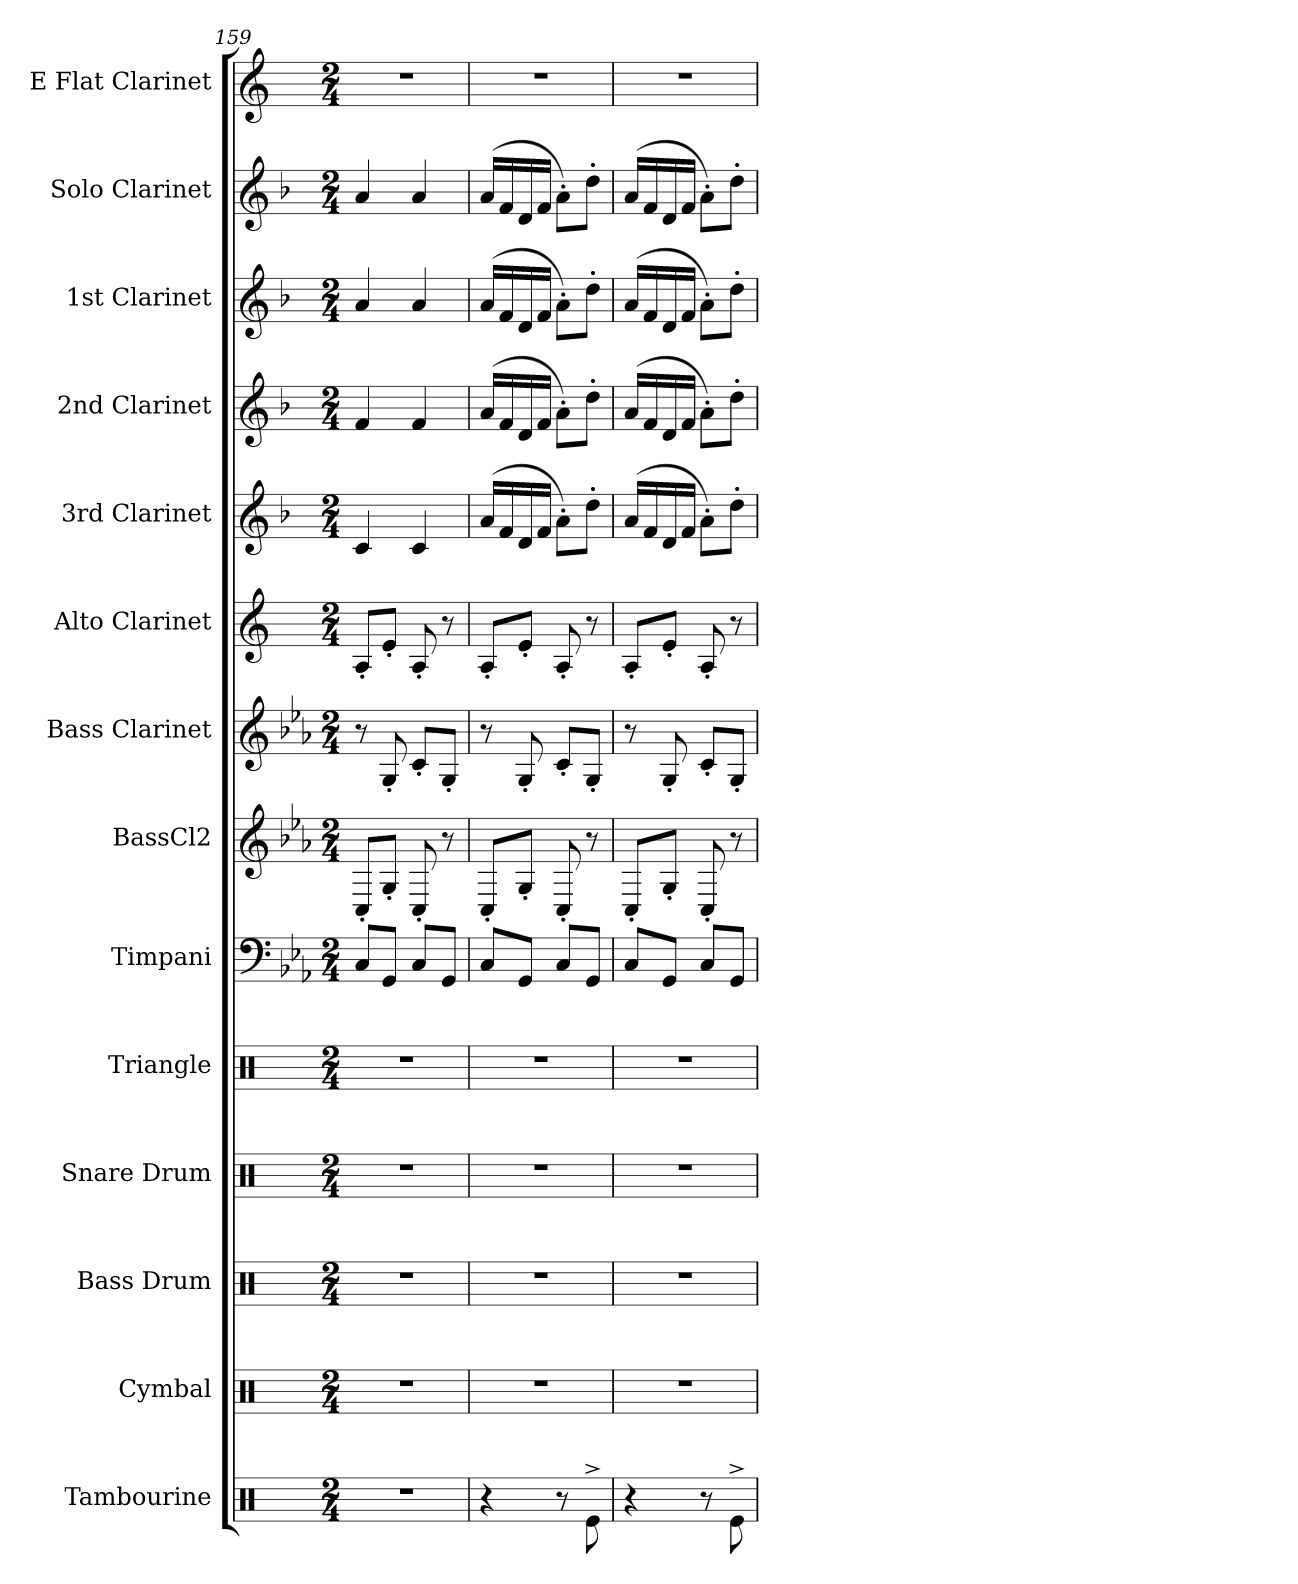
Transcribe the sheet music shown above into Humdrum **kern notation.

**kern	**kern	**kern	**kern	**kern	**kern	**kern	**kern	**kern	**kern	**kern	**kern	**kern	**kern
*part14	*part13	*part12	*part11	*part10	*part9	*part8	*part7	*part6	*part5	*part4	*part3	*part2	*part1
*staff14	*staff13	*staff12	*staff11	*staff10	*staff9	*staff8	*staff7	*staff6	*staff5	*staff4	*staff3	*staff2	*staff1
*I"Tambourine	*I"Cymbal	*I"Bass Drum	*I"Snare Drum	*I"Triangle	*I"Timpani	*I"BassCl2	*I"Bass Clarinet	*I"Alto Clarinet	*I"3rd Clarinet	*I"2nd Clarinet	*I"1st Clarinet	*I"Solo Clarinet	*I"E Flat Clarinet
*I'Tamb.	*I'Cym.	*I'B. Dr.	*I'Sn. Dr.	*I'Trgl.	*I'Timp.	*I'B. Cl2	*I'B. Cl.	*I'A. Cl.	*I'3rdCl.	*I'2nd Cl.	*I'1stCl.	*I'SoloCl.	*
*clefX	*clefX	*clefX	*clefX	*clefX	*clefF4	*clefG2	*clefG2	*clefG2	*clefG2	*clefG2	*clefG2	*clefG2	*clefG2
*	*	*	*	*	*	*ITrd8c14	*ITrd8c14	*ITrd5c9	*ITrd1c2	*ITrd1c2	*ITrd1c2	*ITrd1c2	*ITrd-2c-3
*k[]	*k[]	*k[]	*k[]	*k[]	*k[b-e-a-]	*k[b-e-a-]	*k[b-e-a-]	*k[b-e-a-]	*k[b-e-a-]	*k[b-e-a-]	*k[b-e-a-]	*k[b-e-a-]	*k[b-e-a-]
*M2/4	*M2/4	*M2/4	*M2/4	*M2/4	*M2/4	*M2/4	*M2/4	*M2/4	*M2/4	*M2/4	*M2/4	*M2/4	*M2/4
=159	=159	=159	=159	=159	=159	=159	=159	=159	=159	=159	=159	=159	=159
2r	2r	2r	2r	2r	8C/L	8CC'/L	8r	8C'/L	4B-/	4e-/	4g/	4g/	2r
.	.	.	.	.	8GG/J	8GG'/J	8GG'/	8G'/J	.	.	.	.	.
.	.	.	.	.	8C/L	8CC'/	8C'/L	8C'/	4B-/	4e-/	4g/	4g/	.
.	.	.	.	.	8GG/J	8r	8GG'/J	8r	.	.	.	.	.
=160	=160	=160	=160	=160	=160	=160	=160	=160	=160	=160	=160	=160	=160
4r	2r	2r	2r	2r	8C/L	8CC'/L	8r	8C'/L	(16g/LL	(16g/LL	(16g/LL	(16g/LL	2r
.	.	.	.	.	.	.	.	.	16e-/	16e-/	16e-/	16e-/	.
.	.	.	.	.	8GG/J	8GG'/J	8GG'/	8G'/J	16c/	16c/	16c/	16c/	.
.	.	.	.	.	.	.	.	.	16e-/JJ	16e-/JJ	16e-/JJ	16e-/JJ	.
8r	.	.	.	.	8C/L	8CC'/	8C'/L	8C'/	8g'\L)	8g'\L)	8g'\L)	8g'\L)	.
8Re^\	.	.	.	.	8GG/J	8r	8GG'/J	8r	8cc'\J	8cc'\J	8cc'\J	8cc'\J	.
=161	=161	=161	=161	=161	=161	=161	=161	=161	=161	=161	=161	=161	=161
4r	2r	2r	2r	2r	8C/L	8CC'/L	8r	8C'/L	(16g/LL	(16g/LL	(16g/LL	(16g/LL	2r
.	.	.	.	.	.	.	.	.	16e-/	16e-/	16e-/	16e-/	.
.	.	.	.	.	8GG/J	8GG'/J	8GG'/	8G'/J	16c/	16c/	16c/	16c/	.
.	.	.	.	.	.	.	.	.	16e-/JJ	16e-/JJ	16e-/JJ	16e-/JJ	.
8r	.	.	.	.	8C/L	8CC'/	8C'/L	8C'/	8g'\L)	8g'\L)	8g'\L)	8g'\L)	.
8Re^\	.	.	.	.	8GG/J	8r	8GG'/J	8r	8cc'\J	8cc'\J	8cc'\J	8cc'\J	.
=	=	=	=	=	=	=	=	=	=	=	=	=	=
*-	*-	*-	*-	*-	*-	*-	*-	*-	*-	*-	*-	*-	*-
